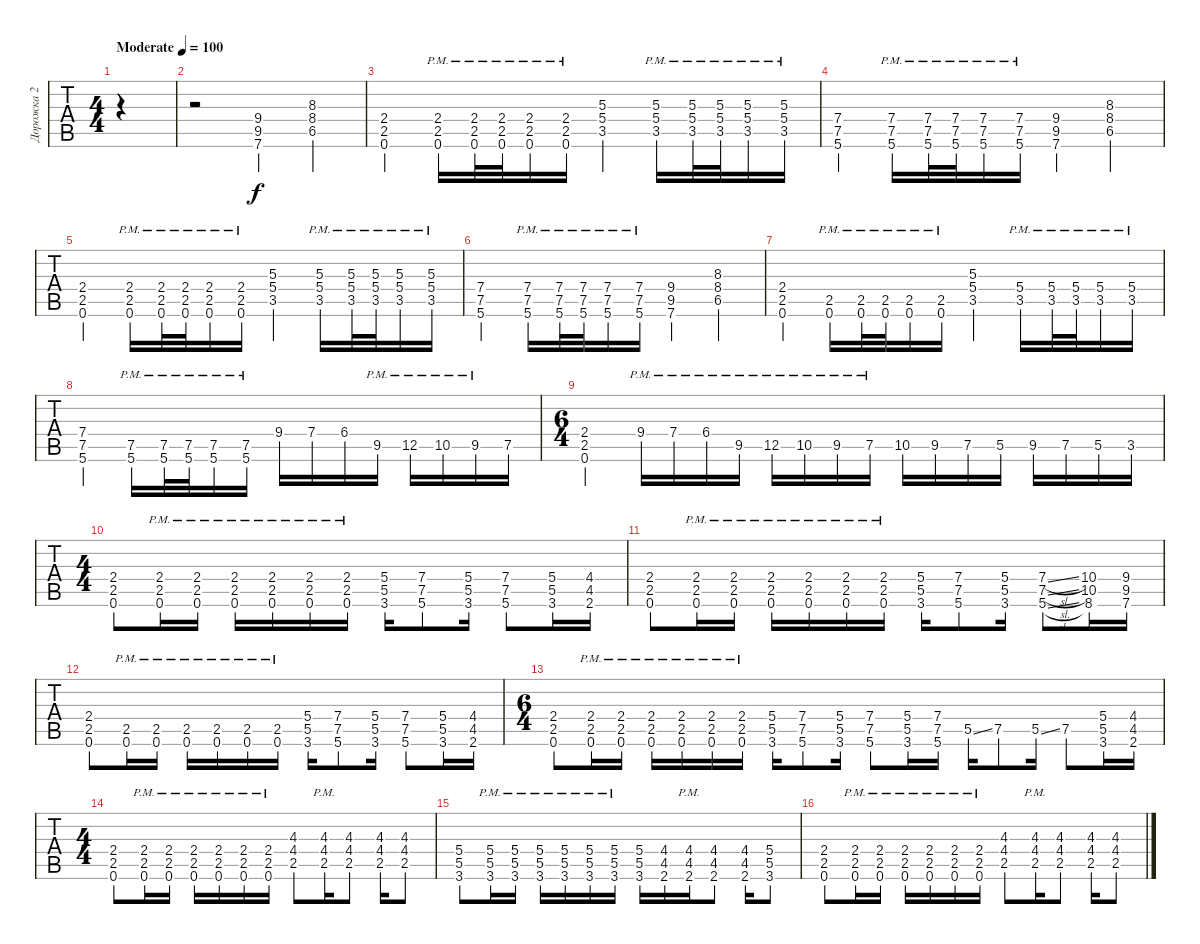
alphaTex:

\track ("Дорожка 2" "Дорожка 2") {instrument overdrivenguitar}
\staff {tabs}
\tuning (E4 B3 G3 D3 A2 E2) {hide}
\ts (4 4)
\tempo (100 "Moderate")
\clef g2
\ks c
|
r.2 (9.4 9.5 7.6).4 (8.3 8.4 6.5).4 |
(2.4 2.5 0.6).4 (2.4{pm} 2.5{pm} 0.6{pm}).16 (2.4{pm} 2.5{pm} 0.6{pm}).32 (2.4{pm} 2.5{pm} 0.6{pm}).32 (2.4{pm} 2.5{pm} 0.6{pm}).16 (2.4{pm} 2.5{pm} 0.6{pm}).16 (5.3 5.4 3.5).4 (5.3{pm} 5.4{pm} 3.5{pm}).16 (5.3{pm} 5.4{pm} 3.5{pm}).32 (5.3{pm} 5.4{pm} 3.5{pm}).32 (5.3{pm} 5.4{pm} 3.5{pm}).16 (5.3{pm} 5.4{pm} 3.5{pm}).16 |
(7.4 7.5 5.6).4 (7.4{pm} 7.5{pm} 5.6{pm}).16 (7.4{pm} 7.5{pm} 5.6{pm}).32 (7.4{pm} 7.5{pm} 5.6{pm}).32 (7.4{pm} 7.5{pm} 5.6{pm}).16 (7.4{pm} 7.5{pm} 5.6{pm}).16 (9.4 9.5 7.6).4 (8.3 8.4 6.5).4 |
(2.4 2.5 0.6).4 (2.4{pm} 2.5{pm} 0.6{pm}).16 (2.4{pm} 2.5{pm} 0.6{pm}).32 (2.4{pm} 2.5{pm} 0.6{pm}).32 (2.4{pm} 2.5{pm} 0.6{pm}).16 (2.4{pm} 2.5{pm} 0.6{pm}).16 (5.3 5.4 3.5).4 (5.3{pm} 5.4{pm} 3.5{pm}).16 (5.3{pm} 5.4{pm} 3.5{pm}).32 (5.3{pm} 5.4{pm} 3.5{pm}).32 (5.3{pm} 5.4{pm} 3.5{pm}).16 (5.3{pm} 5.4{pm} 3.5{pm}).16 |
(7.4 7.5 5.6).4 (7.4{pm} 7.5{pm} 5.6{pm}).16 (7.4{pm} 7.5{pm} 5.6{pm}).32 (7.4{pm} 7.5{pm} 5.6{pm}).32 (7.4{pm} 7.5{pm} 5.6{pm}).16 (7.4{pm} 7.5{pm} 5.6{pm}).16 (9.4 9.5 7.6).4 (8.3 8.4 6.5).4 |
(2.4 2.5 0.6).4 (2.5{pm} 0.6{pm}).16 (2.5{pm} 0.6{pm}).32 (2.5{pm} 0.6{pm}).32 (2.5{pm} 0.6{pm}).16 (2.5{pm} 0.6{pm}).16 (5.3 5.4 3.5).4 (5.4{pm} 3.5{pm}).16 (5.4{pm} 3.5{pm}).32 (5.4{pm} 3.5{pm}).32 (5.4{pm} 3.5{pm}).16 (5.4{pm} 3.5{pm}).16 |
(7.4 7.5 5.6).4 (7.5{pm} 5.6{pm}).16 (7.5{pm} 5.6{pm}).32 (7.5{pm} 5.6{pm}).32 (7.5{pm} 5.6{pm}).16 (7.5{pm} 5.6{pm}).16 9.4.16 7.4.16 6.4.16 9.5{pm}.16 12.5{pm}.16 10.5{pm}.16 9.5{pm}.16 7.5.16 |
\ts (6 4)
(2.4 2.5 0.6).2 9.4{pm}.16 7.4{pm}.16 6.4{pm}.16 9.5{pm}.16 12.5{pm}.16 10.5{pm}.16 9.5{pm}.16 7.5{pm}.16 10.5.16 9.5.16 7.5.16 5.5.16 9.5.16 7.5.16 5.5.16 3.5.16 |
\ts (4 4)
(2.4 2.5 0.6).8 (2.4{pm} 2.5{pm} 0.6{pm}).16 (2.4{pm} 2.5{pm} 0.6{pm}).16 (2.4{pm} 2.5{pm} 0.6{pm}).16 (2.4{pm} 2.5{pm} 0.6{pm}).16 (2.4{pm} 2.5{pm} 0.6{pm}).16 (2.4{pm} 2.5{pm} 0.6{pm}).16 (5.4 5.5 3.6).16 (7.4 7.5 5.6).8 (5.4 5.5 3.6).16 (7.4 7.5 5.6).8 (5.4 5.5 3.6).16 (4.4 4.5 2.6).16 |
(2.4 2.5 0.6).8 (2.4{pm} 2.5{pm} 0.6{pm}).16 (2.4{pm} 2.5{pm} 0.6{pm}).16 (2.4{pm} 2.5{pm} 0.6{pm}).16 (2.4{pm} 2.5{pm} 0.6{pm}).16 (2.4{pm} 2.5{pm} 0.6{pm}).16 (2.4{pm} 2.5{pm} 0.6{pm}).16 (5.4 5.5 3.6).16 (7.4 7.5 5.6).8 (5.4 5.5 3.6).16 (7.4{sl} 7.5{sl} 5.6{sl}).8 (10.4 10.5 8.6).16 (9.4 9.5 7.6).16 |
(2.4 2.5 0.6).8 (2.5{pm} 0.6{pm}).16 (2.5{pm} 0.6{pm}).16 (2.5{pm} 0.6{pm}).16 (2.5{pm} 0.6{pm}).16 (2.5{pm} 0.6{pm}).16 (2.5{pm} 0.6{pm}).16 (5.4 5.5 3.6).16 (7.4 7.5 5.6).8 (5.4 5.5 3.6).16 (7.4 7.5 5.6).8 (5.4 5.5 3.6).16 (4.4 4.5 2.6).16 |
\ts (6 4)
(2.4 2.5 0.6).8 (2.4{pm} 2.5{pm} 0.6{pm}).16 (2.4{pm} 2.5{pm} 0.6{pm}).16 (2.4{pm} 2.5{pm} 0.6{pm}).16 (2.4{pm} 2.5{pm} 0.6{pm}).16 (2.4{pm} 2.5{pm} 0.6{pm}).16 (2.4{pm} 2.5{pm} 0.6{pm}).16 (5.4 5.5 3.6).16 (7.4 7.5 5.6).8 (5.4 5.5 3.6).16 (7.4 7.5 5.6).8 (5.4 5.5 3.6).16 (7.4 7.5 5.6).16 5.5{ss}.16 7.5{st}.8 5.5{ss}.16 7.5{st}.8 (5.4 5.5 3.6).16 (4.4 4.5 2.6).16 |
\ts (4 4)
(2.4 2.5 0.6).8 (2.4{pm} 2.5{pm} 0.6{pm}).16 (2.4{pm} 2.5{pm} 0.6{pm}).16 (2.4{pm} 2.5{pm} 0.6{pm}).16 (2.4{pm} 2.5{pm} 0.6{pm}).16 (2.4{pm} 2.5{pm} 0.6{pm}).16 (2.4{pm} 2.5{pm} 0.6{pm}).16 (4.3 4.4 2.5).8 (4.3{pm} 4.4{pm} 2.5{pm}).16 (4.3 4.4 2.5).8 (4.3 4.4 2.5).16 (4.3 4.4 2.5).8 |
(5.4 5.5 3.6).8 (5.4{pm} 5.5{pm} 3.6{pm}).16 (5.4{pm} 5.5{pm} 3.6{pm}).16 (5.4{pm} 5.5{pm} 3.6{pm}).16 (5.4{pm} 5.5{pm} 3.6{pm}).16 (5.4{pm} 5.5{pm} 3.6{pm}).16 (5.4{pm} 5.5{pm} 3.6{pm}).16 (5.4 5.5 3.6).16 (4.4 4.5 2.6).16 (4.4{pm} 4.5{pm st} 2.6{pm st}).16 (4.4 4.5 2.6).8 (4.4 4.5 2.6).16 (5.4 5.5 3.6).8 |
(2.4 2.5 0.6).8 (2.4{pm} 2.5{pm} 0.6{pm}).16 (2.4{pm} 2.5{pm} 0.6{pm}).16 (2.4{pm} 2.5{pm} 0.6{pm}).16 (2.4{pm} 2.5{pm} 0.6{pm}).16 (2.4{pm} 2.5{pm} 0.6{pm}).16 (2.4{pm} 2.5{pm} 0.6{pm}).16 (4.3 4.4 2.5).8 (4.3{pm} 4.4{pm} 2.5{pm}).16 (4.3 4.4 2.5).8 (4.3 4.4 2.5).16 (4.3 4.4 2.5).8
